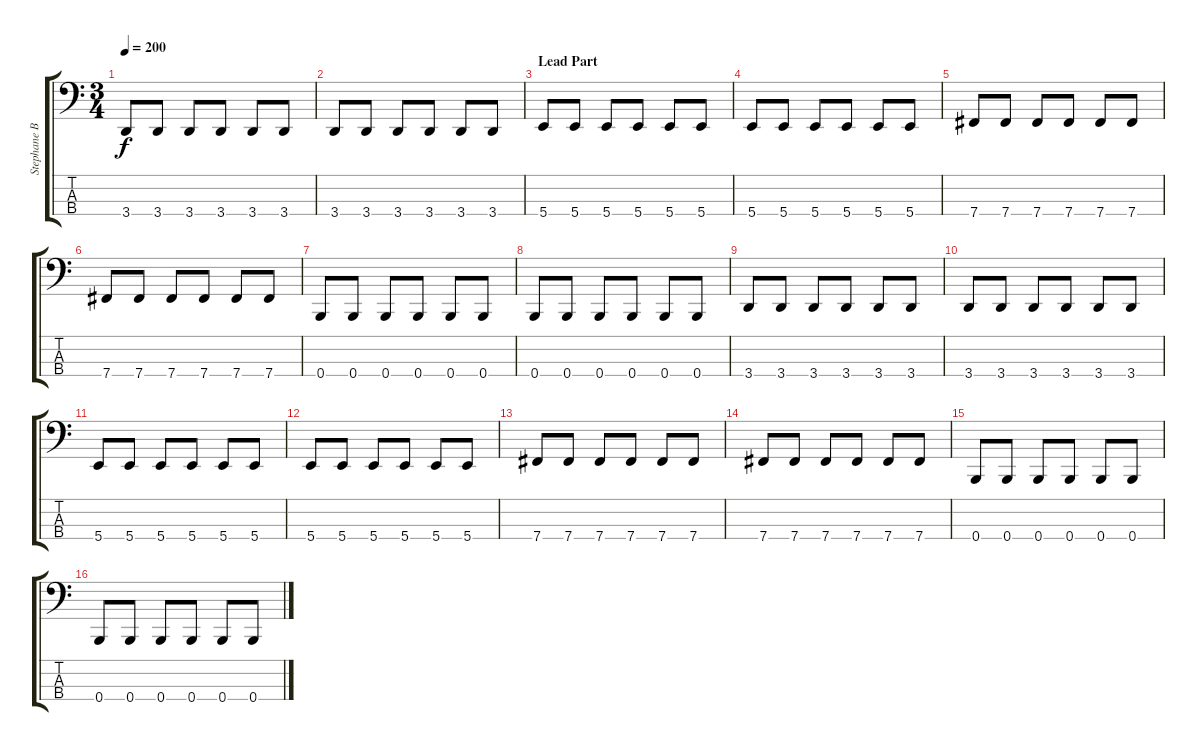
\track ("Stephane Barbe" "Stephane B") {instrument electricbasspick}
\staff {score tabs}
\tuning (D2 A1 E1 B0) {hide}
\ts (3 4)
\tempo 200
\clef f4
\ks c
3.4.8{dy f} 3.4.8 3.4.8 3.4.8 3.4.8 3.4.8 |
3.4.8 3.4.8 3.4.8 3.4.8 3.4.8 3.4.8 |
\section ("" "Lead Part")
5.4.8 5.4.8 5.4.8 5.4.8 5.4.8 5.4.8 |
5.4.8 5.4.8 5.4.8 5.4.8 5.4.8 5.4.8 |
7.4.8 7.4.8 7.4.8 7.4.8 7.4.8 7.4.8 |
7.4.8 7.4.8 7.4.8 7.4.8 7.4.8 7.4.8 |
0.4.8 0.4.8 0.4.8 0.4.8 0.4.8 0.4.8 |
0.4.8 0.4.8 0.4.8 0.4.8 0.4.8 0.4.8 |
3.4.8 3.4.8 3.4.8 3.4.8 3.4.8 3.4.8 |
3.4.8 3.4.8 3.4.8 3.4.8 3.4.8 3.4.8 |
\section ("" "")
5.4.8 5.4.8 5.4.8 5.4.8 5.4.8 5.4.8 |
5.4.8 5.4.8 5.4.8 5.4.8 5.4.8 5.4.8 |
7.4.8 7.4.8 7.4.8 7.4.8 7.4.8 7.4.8 |
7.4.8 7.4.8 7.4.8 7.4.8 7.4.8 7.4.8 |
0.4.8 0.4.8 0.4.8 0.4.8 0.4.8 0.4.8 |
0.4.8 0.4.8 0.4.8 0.4.8 0.4.8 0.4.8
